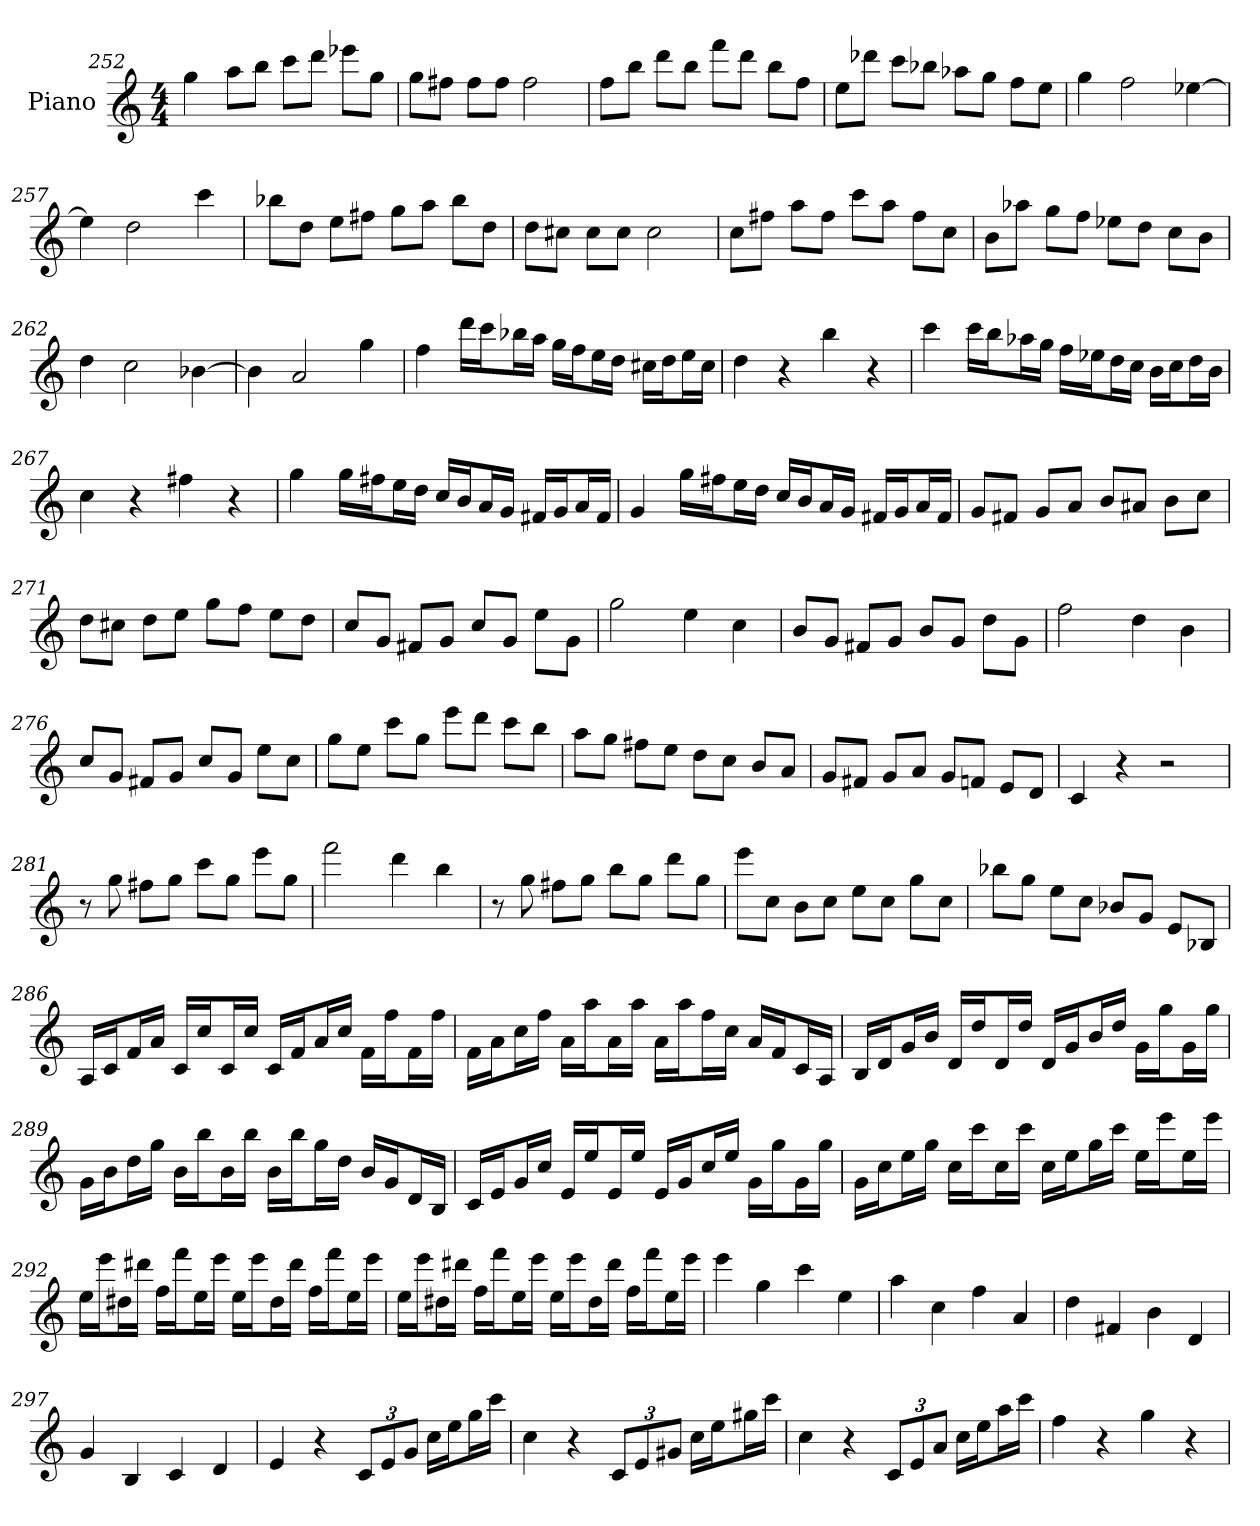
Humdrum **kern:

**kern
*part1
*staff1
*I"Piano
*I'Pno
*clefG2
*k[]
*C:
*M4/4
=252
4gg
8aa\L
8bb\J
8ccc\L
8ddd\J
8eee-X\L
8gg\J
=253
8gg\L
8ff#X\J
8ff#\L
8ff#\J
2ff#
=254
8ff\L
8bb\J
8ddd\L
8bb\J
8fff\L
8ddd\J
8bb\L
8ff\J
=255
8ee\L
8ddd-X\J
8ccc\L
8bb-X\J
8aa-X\L
8gg\J
8ff\L
8ee\J
=256
4gg
2ff
[4ee-X
=257
4ee-]
2dd
4ccc
=258
8bb-X\L
8dd\J
8ee\L
8ff#X\J
8gg\L
8aa\J
8bb-\L
8dd\J
=259
8dd\L
8cc#X\J
8cc#\L
8cc#\J
2cc#
=260
8cc\L
8ff#X\J
8aa\L
8ff#\J
8ccc\L
8aa\J
8ff#\L
8cc\J
=261
8b\L
8aa-X\J
8gg\L
8ff\J
8ee-X\L
8dd\J
8cc\L
8b\J
=262
4dd
2cc
[4b-X
=263
4b-]
2a
4gg
=264
4ff
16ddd\LL
16ccc\J
16bb-X\L
16aa\JJ
16gg\LL
16ff\J
16ee\L
16dd\JJ
16cc#X\LL
16dd\J
16ee\L
16cc#\JJ
=265
4dd
4r
4bb
4r
=266
4ccc
16ccc\LL
16bb\J
16aa-X\L
16gg\JJ
16ff\LL
16ee-X\J
16dd\L
16cc\JJ
16b\LL
16cc\J
16dd\L
16b\JJ
=267
4cc
4r
4ff#X
4r
=268
4gg
16gg\LL
16ff#X\J
16ee\L
16dd\JJ
16cc/LL
16b/J
16a/L
16g/JJ
16f#X/LL
16g/J
16a/L
16f#/JJ
=269
4g
16gg\LL
16ff#X\J
16ee\L
16dd\JJ
16cc/LL
16b/J
16a/L
16g/JJ
16f#X/LL
16g/J
16a/L
16f#/JJ
=270
8g/L
8f#X/J
8g/L
8a/J
8b/L
8a#X/J
8b\L
8cc\J
=271
8dd\L
8cc#X\J
8dd\L
8ee\J
8gg\L
8ff\J
8ee\L
8dd\J
=272
8cc/L
8g/J
8f#X/L
8g/J
8cc/L
8g/J
8ee\L
8g\J
=273
2gg
4ee
4cc
=274
8b/L
8g/J
8f#X/L
8g/J
8b/L
8g/J
8dd\L
8g\J
=275
2ff
4dd
4b
=276
8cc/L
8g/J
8f#X/L
8g/J
8cc/L
8g/J
8ee\L
8cc\J
=277
8gg\L
8ee\J
8ccc\L
8gg\J
8eee\L
8ddd\J
8ccc\L
8bb\J
=278
8aa\L
8gg\J
8ff#X\L
8ee\J
8dd\L
8cc\J
8b/L
8a/J
=279
8g/L
8f#X/J
8g/L
8a/J
8g/L
8fn/J
8e/L
8d/J
=280
4c
4r
2r
=281
8r
8gg
8ff#X\L
8gg\J
8ccc\L
8gg\J
8eee\L
8gg\J
=282
2fff
4ddd
4bb
=283
8r
8gg
8ff#X\L
8gg\J
8bb\L
8gg\J
8ddd\L
8gg\J
=284
8eee\L
8cc\J
8b\L
8cc\J
8ee\L
8cc\J
8gg\L
8cc\J
=285
8bb-X\L
8gg\J
8ee\L
8cc\J
8b-X/L
8g/J
8e/L
8B-X/J
=286
16A/LL
16c/J
16f/L
16a/JJ
16c/LL
16cc/J
16c/L
16cc/JJ
16c/LL
16f/J
16a/L
16cc/JJ
16f\LL
16ff\J
16f\L
16ff\JJ
=287
16f\LL
16a\J
16cc\L
16ff\JJ
16a\LL
16aa\J
16a\L
16aa\JJ
16a\LL
16aa\J
16ff\L
16cc\JJ
16a/LL
16f/J
16c/L
16A/JJ
=288
16B/LL
16d/J
16g/L
16b/JJ
16d/LL
16dd/J
16d/L
16dd/JJ
16d/LL
16g/J
16b/L
16dd/JJ
16g\LL
16gg\J
16g\L
16gg\JJ
=289
16g\LL
16b\J
16dd\L
16gg\JJ
16b\LL
16bb\J
16b\L
16bb\JJ
16b\LL
16bb\J
16gg\L
16dd\JJ
16b/LL
16g/J
16d/L
16B/JJ
=290
16c/LL
16e/J
16g/L
16cc/JJ
16e/LL
16ee/J
16e/L
16ee/JJ
16e/LL
16g/J
16cc/L
16ee/JJ
16g\LL
16gg\J
16g\L
16gg\JJ
=291
16g\LL
16cc\J
16ee\L
16gg\JJ
16cc\LL
16ccc\J
16cc\L
16ccc\JJ
16cc\LL
16ee\J
16gg\L
16ccc\JJ
16ee\LL
16eee\J
16ee\L
16eee\JJ
=292
16ee\LL
16eee\J
16dd#X\L
16ddd#X\JJ
16ff\LL
16fff\J
16ee\L
16eee\JJ
16ee\LL
16eee\J
16dd#\L
16ddd#\JJ
16ff\LL
16fff\J
16ee\L
16eee\JJ
=293
16ee\LL
16eee\J
16dd#X\L
16ddd#X\JJ
16ff\LL
16fff\J
16ee\L
16eee\JJ
16ee\LL
16eee\J
16dd#\L
16ddd#\JJ
16ff\LL
16fff\J
16ee\L
16eee\JJ
=294
4eee
4gg
4ccc
4ee
=295
4aa
4cc
4ff
4a
=296
4dd
4f#X
4b
4d
=297
4g
4B
4c
4d
=298
4e
4r
12c/L
12e/
12g/J
16cc\LL
16ee\J
16gg\L
16ccc\JJ
=299
4cc
4r
12c/L
12e/
12g#X/J
16cc\LL
16ee\J
16gg#X\L
16ccc\JJ
=300
4cc
4r
12c/L
12e/
12a/J
16cc\LL
16ee\J
16aa\L
16ccc\JJ
=301
4ff
4r
4gg
4r
=
*-
